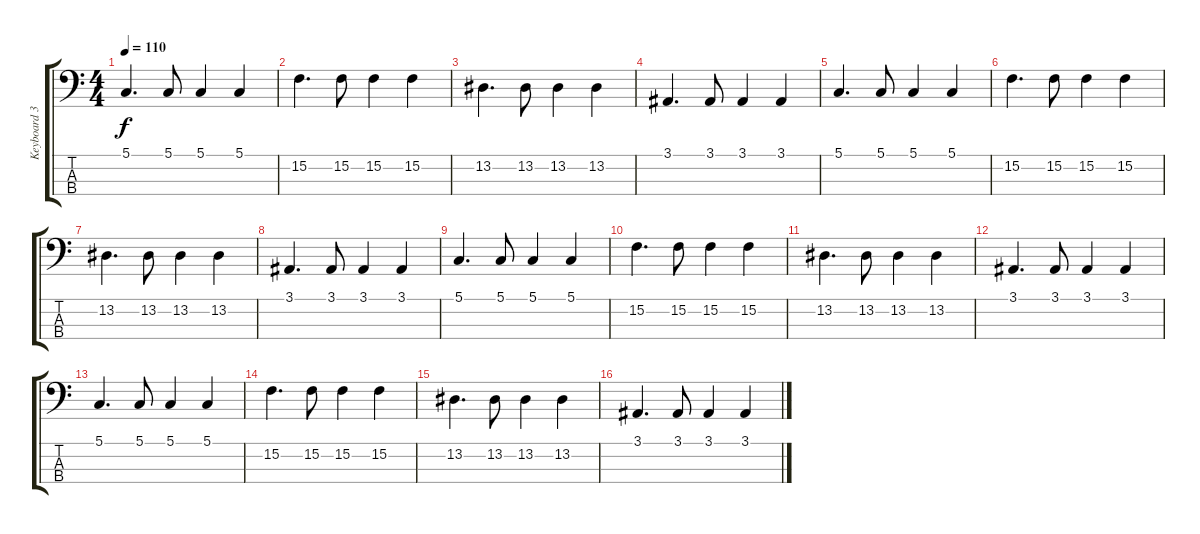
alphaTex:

\track ("Keyboard 3 (Low)" "Keyboard 3") {instrument stringensemble1}
\staff {score tabs}
\tuning (G2 D2 A1 E1) {hide}
\ts (4 4)
\tempo 110
\clef f4
\ks c
5.1.4{d dy f} 5.1.8 5.1.4 5.1.4 |
15.2.4{d} 15.2.8 15.2.4 15.2.4 |
13.2.4{d} 13.2.8 13.2.4 13.2.4 |
3.1.4{d} 3.1.8 3.1.4 3.1.4 |
5.1.4{d} 5.1.8 5.1.4 5.1.4 |
15.2.4{d} 15.2.8 15.2.4 15.2.4 |
13.2.4{d} 13.2.8 13.2.4 13.2.4 |
3.1.4{d} 3.1.8 3.1.4 3.1.4 |
5.1.4{d} 5.1.8 5.1.4 5.1.4 |
15.2.4{d} 15.2.8 15.2.4 15.2.4 |
13.2.4{d} 13.2.8 13.2.4 13.2.4 |
3.1.4{d} 3.1.8 3.1.4 3.1.4 |
5.1.4{d} 5.1.8 5.1.4 5.1.4 |
15.2.4{d} 15.2.8 15.2.4 15.2.4 |
13.2.4{d} 13.2.8 13.2.4 13.2.4 |
3.1.4{d} 3.1.8 3.1.4 3.1.4
